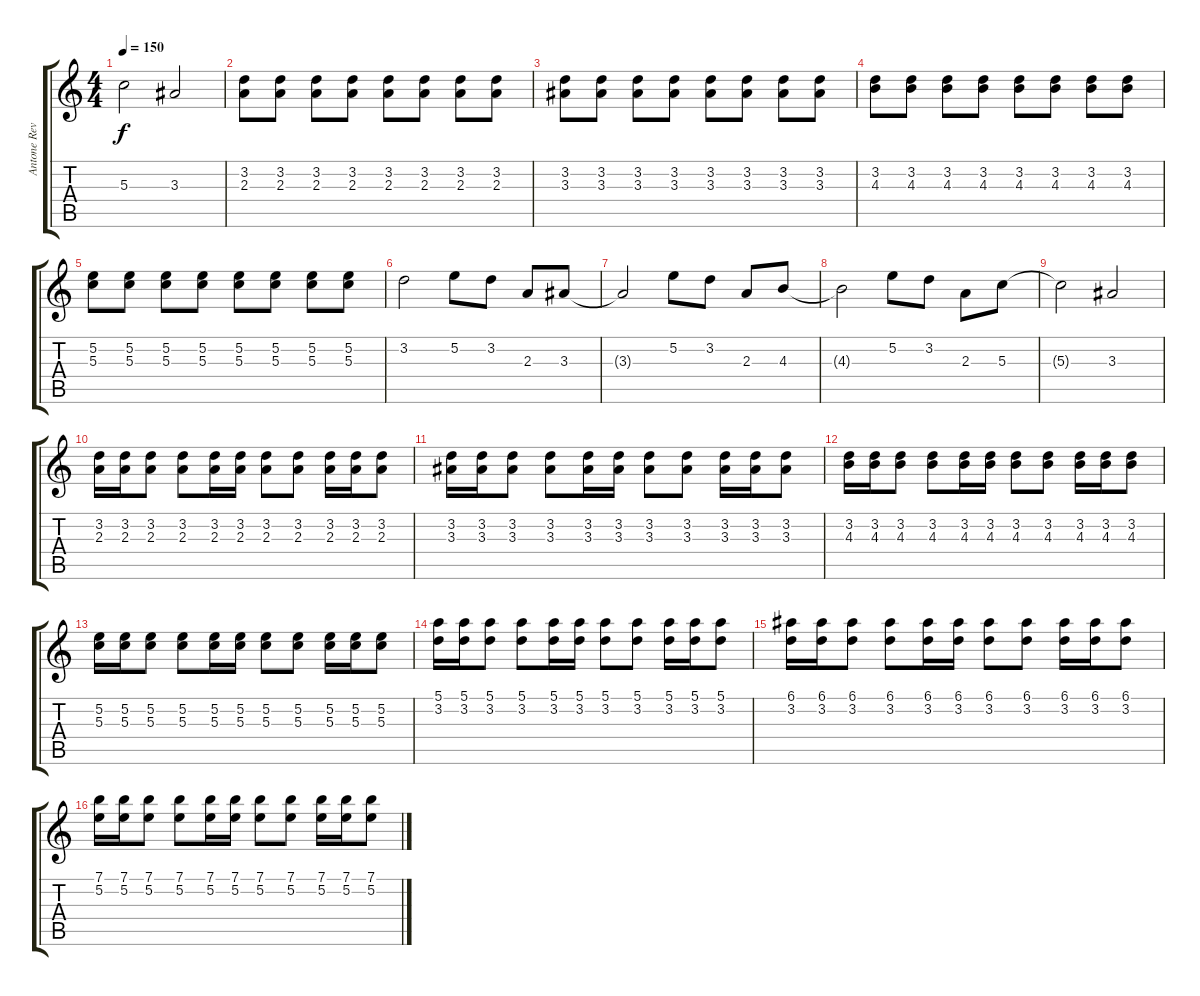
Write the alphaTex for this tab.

\track ("Antone Revenson" "Antone Rev") {instrument distortionguitar}
\staff {score tabs}
\tuning (E4 B3 G3 D3 A2 D2) {hide}
\ts (4 4)
\tempo 150
\clef g2
\ks c
5.3{t}.2{dy f} 3.3.2 |
(3.2 2.3).8 (3.2 2.3).8 (3.2 2.3).8 (3.2 2.3).8 (3.2 2.3).8 (3.2 2.3).8 (3.2 2.3).8 (3.2 2.3).8 |
(3.2 3.3).8 (3.2 3.3).8 (3.2 3.3).8 (3.2 3.3).8 (3.2 3.3).8 (3.2 3.3).8 (3.2 3.3).8 (3.2 3.3).8 |
(3.2 4.3).8 (3.2 4.3).8 (3.2 4.3).8 (3.2 4.3).8 (3.2 4.3).8 (3.2 4.3).8 (3.2 4.3).8 (3.2 4.3).8 |
(5.2 5.3).8 (5.2 5.3).8 (5.2 5.3).8 (5.2 5.3).8 (5.2 5.3).8 (5.2 5.3).8 (5.2 5.3).8 (5.2 5.3).8 |
3.2.2 5.2.8 3.2.8 2.3.8 3.3.8 |
3.3{t}.2 5.2.8 3.2.8 2.3.8 4.3.8 |
4.3{t}.2 5.2.8 3.2.8 2.3.8 5.3.8 |
5.3{t}.2 3.3.2 |
(3.2 2.3).16 (3.2 2.3).16 (3.2 2.3).8 (3.2 2.3).8 (3.2 2.3).16 (3.2 2.3).16 (3.2 2.3).8 (3.2 2.3).8 (3.2 2.3).16 (3.2 2.3).16 (3.2 2.3).8 |
(3.2 3.3).16 (3.2 3.3).16 (3.2 3.3).8 (3.2 3.3).8 (3.2 3.3).16 (3.2 3.3).16 (3.2 3.3).8 (3.2 3.3).8 (3.2 3.3).16 (3.2 3.3).16 (3.2 3.3).8 |
(3.2 4.3).16 (3.2 4.3).16 (3.2 4.3).8 (3.2 4.3).8 (3.2 4.3).16 (3.2 4.3).16 (3.2 4.3).8 (3.2 4.3).8 (3.2 4.3).16 (3.2 4.3).16 (3.2 4.3).8 |
(5.2 5.3).16 (5.2 5.3).16 (5.2 5.3).8 (5.2 5.3).8 (5.2 5.3).16 (5.2 5.3).16 (5.2 5.3).8 (5.2 5.3).8 (5.2 5.3).16 (5.2 5.3).16 (5.2 5.3).8 |
(5.1 3.2).16 (5.1 3.2).16 (5.1 3.2).8 (5.1 3.2).8 (5.1 3.2).16 (5.1 3.2).16 (5.1 3.2).8 (5.1 3.2).8 (5.1 3.2).16 (5.1 3.2).16 (5.1 3.2).8 |
(6.1 3.2).16 (6.1 3.2).16 (6.1 3.2).8 (6.1 3.2).8 (6.1 3.2).16 (6.1 3.2).16 (6.1 3.2).8 (6.1 3.2).8 (6.1 3.2).16 (6.1 3.2).16 (6.1 3.2).8 |
(7.1 5.2).16 (7.1 5.2).16 (7.1 5.2).8 (7.1 5.2).8 (7.1 5.2).16 (7.1 5.2).16 (7.1 5.2).8 (7.1 5.2).8 (7.1 5.2).16 (7.1 5.2).16 (7.1 5.2).8
